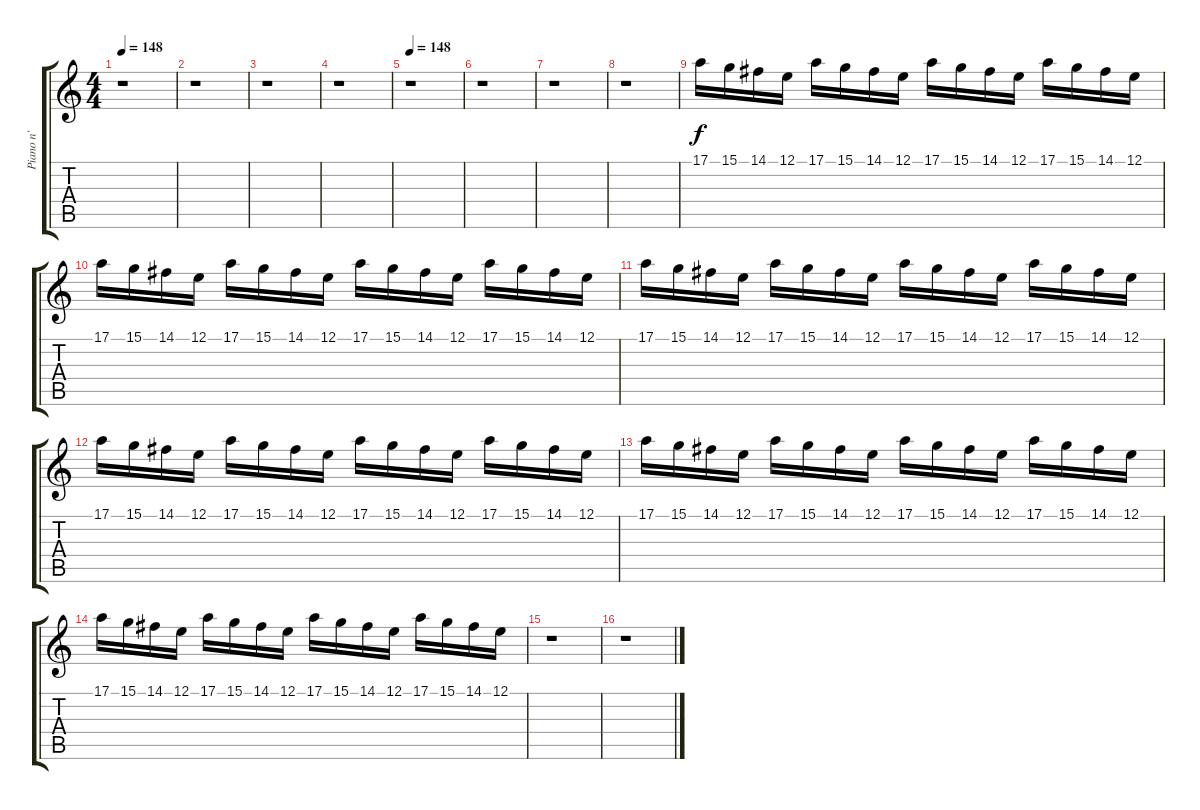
\track ("Piano n'  choirs" "Piano n'  ") {instrument electricgrandpiano}
\staff {score tabs}
\tuning (E4 B3 G3 D3 A2 E2) {hide}
\ts (4 4)
\tempo 148
\clef g2
\ks c
r.1{dy f} |
r.1 |
r.1 |
r.1 |
\tempo 148
r.1 |
r.1 |
r.1 |
r.1 |
17.1.16{volume 11 balance 14 instrument violin} 15.1.16 14.1.16 12.1.16 17.1.16 15.1.16 14.1.16 12.1.16 17.1.16 15.1.16 14.1.16 12.1.16 17.1.16 15.1.16 14.1.16 12.1.16 |
17.1.16{volume 11 balance 14 instrument violin} 15.1.16 14.1.16 12.1.16 17.1.16 15.1.16 14.1.16 12.1.16 17.1.16 15.1.16 14.1.16 12.1.16 17.1.16 15.1.16 14.1.16 12.1.16 |
17.1.16{volume 11 balance 14 instrument violin} 15.1.16 14.1.16 12.1.16 17.1.16 15.1.16 14.1.16 12.1.16 17.1.16 15.1.16 14.1.16 12.1.16 17.1.16 15.1.16 14.1.16 12.1.16 |
17.1.16{volume 11 balance 14 instrument violin} 15.1.16 14.1.16 12.1.16 17.1.16 15.1.16 14.1.16 12.1.16 17.1.16 15.1.16 14.1.16 12.1.16 17.1.16 15.1.16 14.1.16 12.1.16 |
17.1.16{volume 11 balance 14 instrument violin} 15.1.16 14.1.16 12.1.16 17.1.16 15.1.16 14.1.16 12.1.16 17.1.16 15.1.16 14.1.16 12.1.16 17.1.16 15.1.16 14.1.16 12.1.16 |
17.1.16{volume 11 balance 14 instrument violin} 15.1.16 14.1.16 12.1.16 17.1.16 15.1.16 14.1.16 12.1.16 17.1.16 15.1.16 14.1.16 12.1.16 17.1.16 15.1.16 14.1.16 12.1.16 |
r.1 |
r.1
